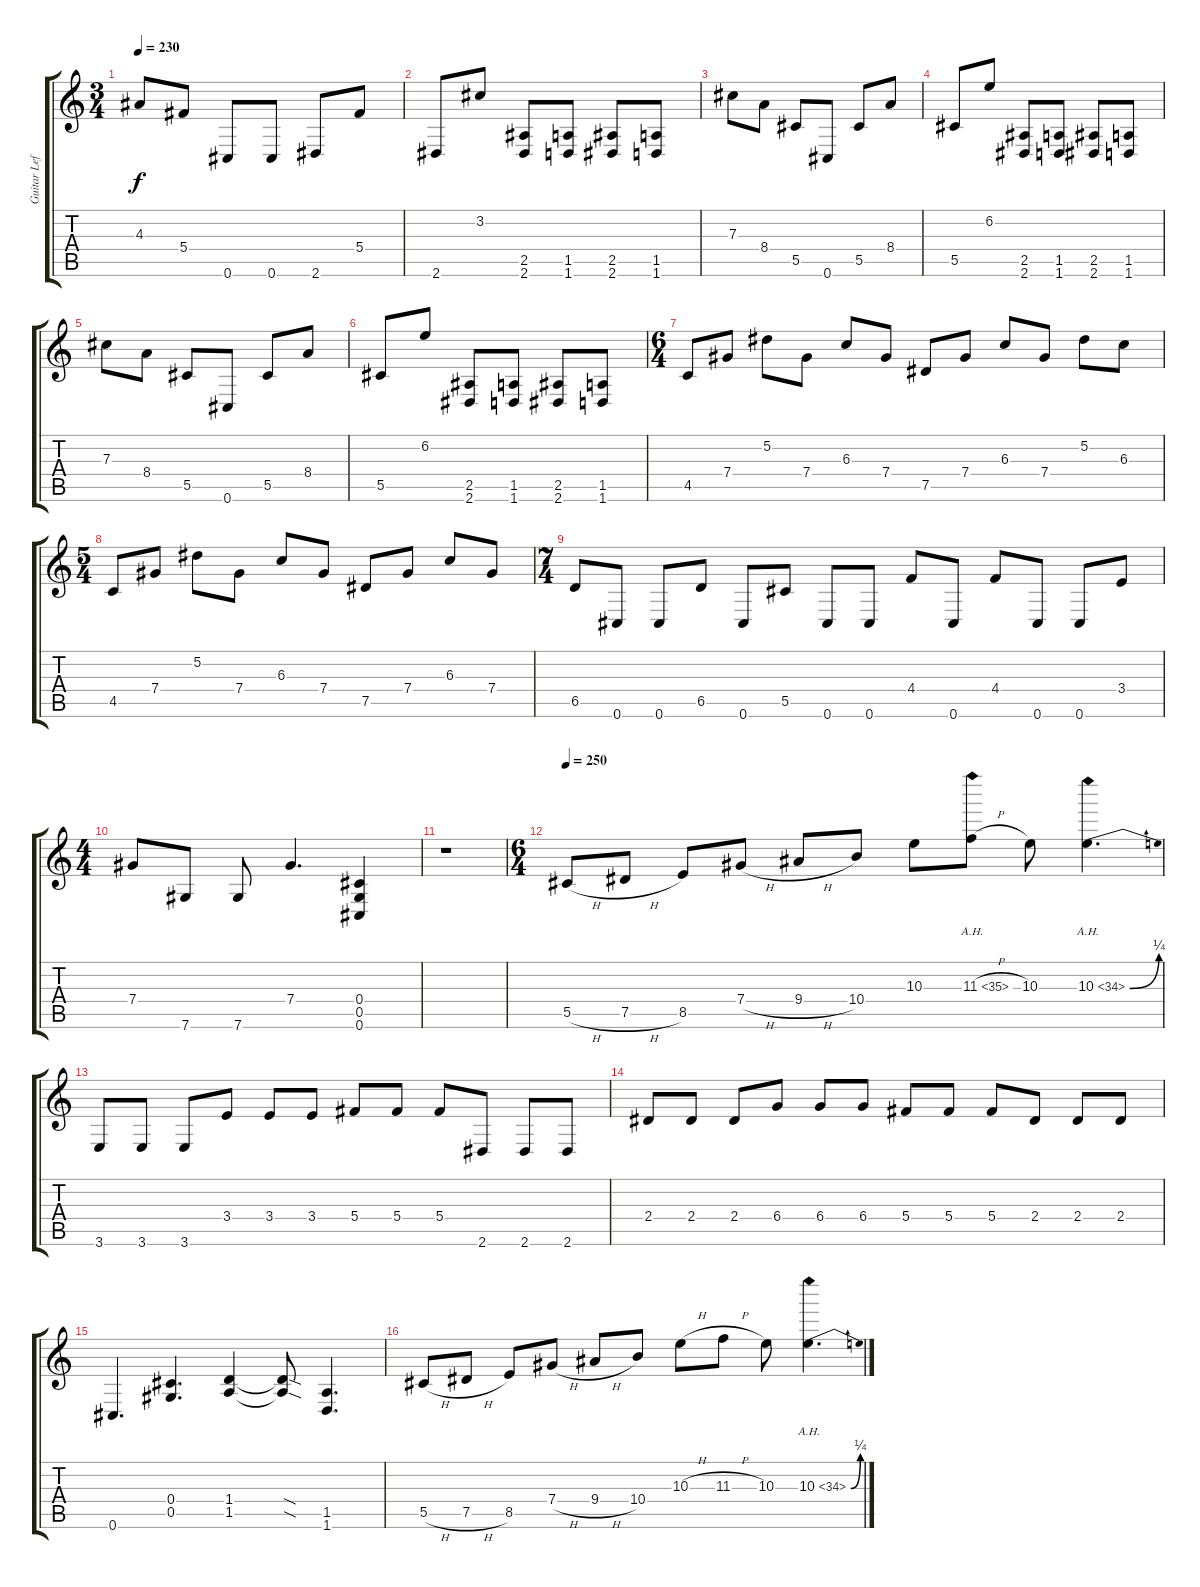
\track ("Guitar Left" "Guitar Lef") {instrument distortionguitar}
\staff {score tabs}
\tuning (Eb4 Bb3 Gb3 Db3 Ab2 Db2) {hide}
\ts (3 4)
\tempo 230
\clef g2
\ks c
4.3.8{dy f} 5.4.8 0.6.8 0.6.8 2.6.8 5.4.8 |
2.6.8 3.2.8 (2.5 2.6).8 (1.5 1.6).8 (2.5 2.6).8 (1.5 1.6).8 |
7.3.8 8.4.8 5.5.8 0.6.8 5.5.8 8.4.8 |
5.5.8 6.2.8 (2.5 2.6).8 (1.5 1.6).8 (2.5 2.6).8 (1.5 1.6).8 |
7.3.8 8.4.8 5.5.8 0.6.8 5.5.8 8.4.8 |
5.5.8 6.2.8 (2.5 2.6).8 (1.5 1.6).8 (2.5 2.6).8 (1.5 1.6).8 |
\ts (6 4)
4.5.8 7.4.8 5.2.8 7.4.8 6.3.8 7.4.8 7.5.8 7.4.8 6.3.8 7.4.8 5.2.8 6.3.8 |
\ts (5 4)
4.5.8 7.4.8 5.2.8 7.4.8 6.3.8 7.4.8 7.5.8 7.4.8 6.3.8 7.4.8 |
\ts (7 4)
6.5.8 0.6.8 0.6.8 6.5.8 0.6.8 5.5.8 0.6.8 0.6.8 4.4.8 0.6.8 4.4.8 0.6.8 0.6.8 3.4.8 |
\ts (4 4)
7.4.8 7.6.8 7.6.8 7.4.4{d} (0.4 0.5 0.6).4 |
r.1 |
\ts (6 4)
\tempo 250
5.5{h}.8 7.5{h}.8 8.5.8 7.4{h}.8 9.4{h}.8 10.4.8 10.3.8 11.3{ah 24 h}.8 10.3.8 10.3{be (bend 0 0 60 1) ah 24}.4{d} |
3.6.8 3.6.8 3.6.8 3.4.8 3.4.8 3.4.8 5.4.8 5.4.8 5.4.8 2.6.8 2.6.8 2.6.8 |
2.4.8 2.4.8 2.4.8 6.4.8 6.4.8 6.4.8 5.4.8 5.4.8 5.4.8 2.4.8 2.4.8 2.4.8 |
0.6.4{d} (0.4 0.5).4{d} (1.4 1.5).4 (1.4{sod t} 1.5{sod t}).8 (1.5 1.6).4{d} |
5.5{h}.8 7.5{h}.8 8.5.8 7.4{h}.8 9.4{h}.8 10.4.8 10.3{h}.8 11.3{h}.8 10.3.8 10.3{be (bend 0 0 60 1) ah 24}.4{d}
